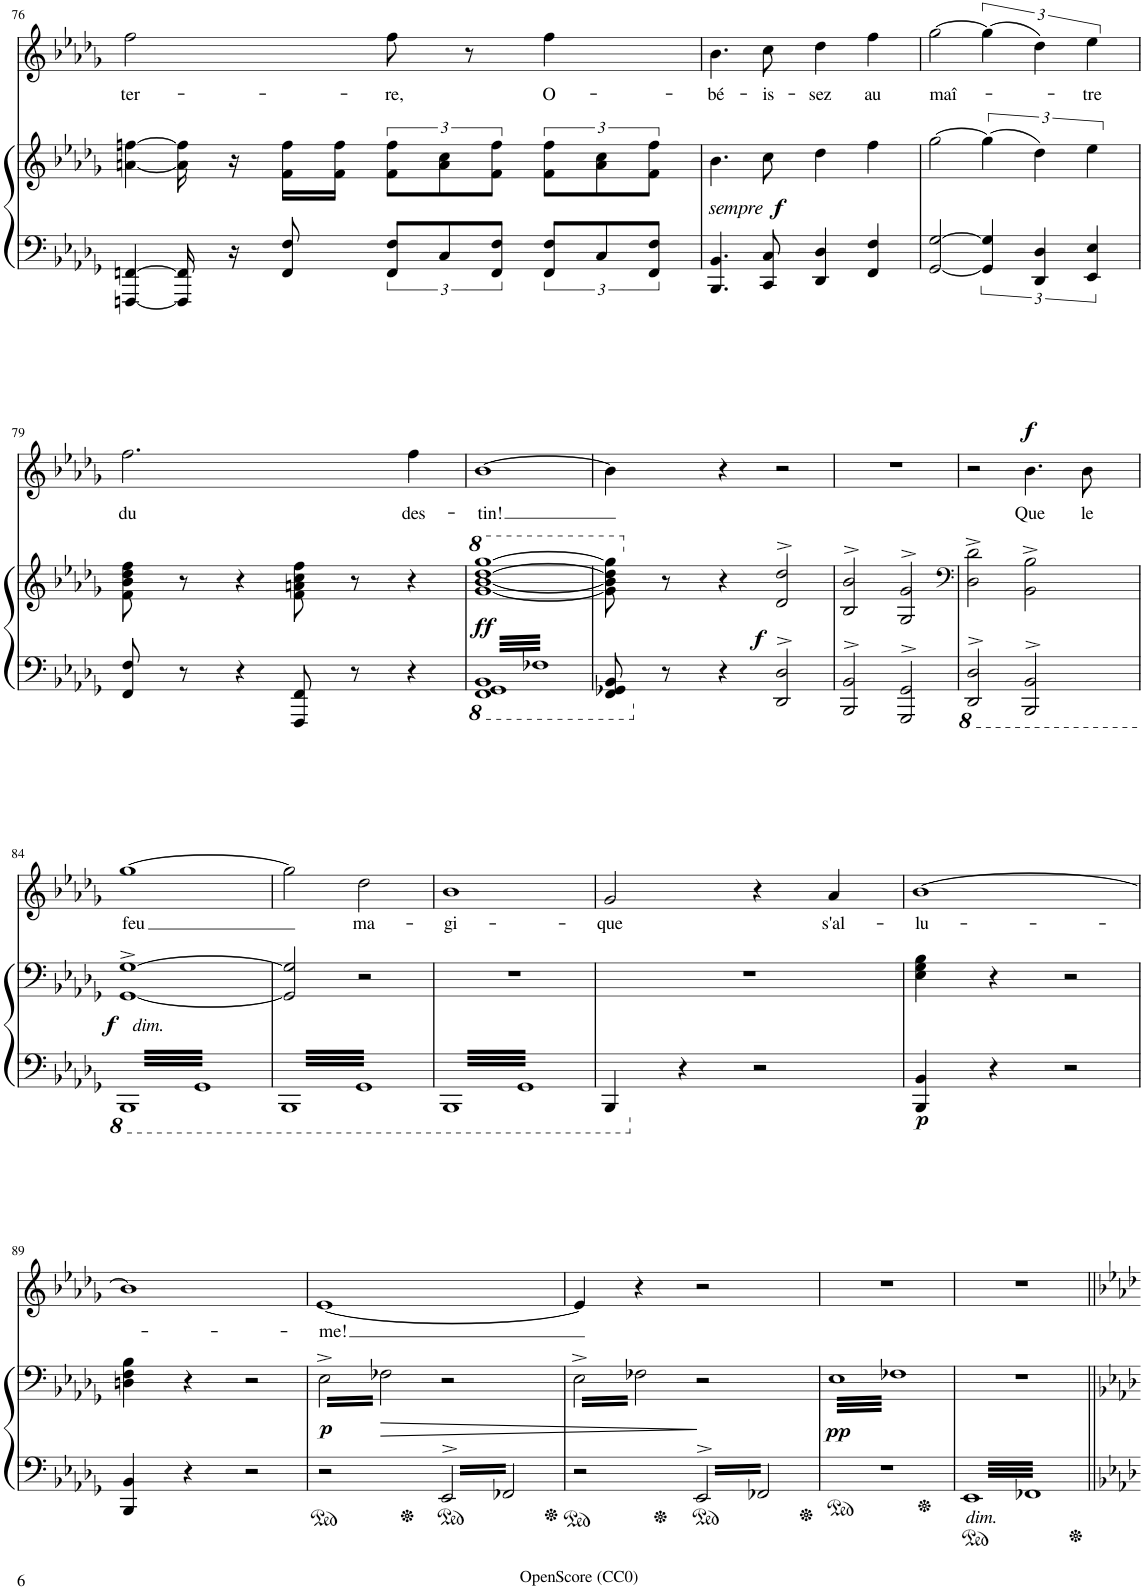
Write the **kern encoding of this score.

**kern	**kern	**dynam	**kern	**text	**dynam
*part2	*part2	*part2	*part1	*part1	*part1
*staff3	*staff2	*staff2/3	*staff1	*staff1	*staff1
*I"Piano	*	*	*I"Voice	*	*
*I'Pno	*	*	*	*	*
!!LO:PB:g=z
*clefF4	*clefG2	*	*clefG2	*	*
*k[b-e-a-d-g-]	*k[b-e-a-d-g-]	*	*k[b-e-a-d-g-]	*	*
*M4/4	*M4/4	*	*M4/4	*	*
=76	=76	=76	=76	=76	=76
!	!	!	!	!LO:LY:b	!
[4FFFn/ [4FFn/	[4an\ [4ffn\	.	2ff\	ter-	.
16FFF/] 16FF/]	16a\] 16ff\]	.	.	.	.
16r	16r	.	.	.	.
8FF/ 8F/	16f\ 16ff\LL	.	.	.	.
.	16f\ 16ff\JJ	.	.	.	.
!	!	!	!	!LO:LY:b	!
12FF/ 12F/L	12f\ 12ff\L	.	8ff\	-re,	.
12C/	12a\ 12cc\	.	.	.	.
.	.	.	8r	.	.
12FF/ 12F/J	12f\ 12ff\J	.	.	.	.
!	!	!	!	!LO:LY:b	!
12FF/ 12F/L	12f\ 12ff\L	.	4ff\	O-	.
12C/	12a\ 12cc\	.	.	.	.
12FF/ 12F/J	12f\ 12ff\J	.	.	.	.
=77	=77	=77	=77	=77	=77
!	!	!LO:DY:b	!	!LO:LY:b	!
!	!	!LO:DY:n=1:b	!	!	!
4.BBB-/ 4.BB-/	4.b-\	other-dynamics f	4.b-\	-bé-	.
!	!	!	!	!LO:LY:b	!
8CC/ 8C/	8cc\	.	8cc\	-is-	.
!	!	!	!	!LO:LY:b	!
4DD-/ 4D-/	4dd-\	.	4dd-\	-sez	.
!	!	!	!	!LO:LY:b	!
4FF/ 4F/	4ff\	.	4ff\	au	.
=78	=78	=78	=78	=78	=78
!	!	!	!	!LO:LY:b	!
[2GG-/ [2G-/	[2gg-\	.	[2gg-\	maî-	.
6GG-/] 6G-/]	(6gg-\]	.	(6gg-\]	.	.
6DD-/ 6D-/	6dd-\)	.	6dd-\)	.	.
!	!	!	!	!LO:LY:b	!
6EE-/ 6E-/	6ee-\	.	6ee-\	-tre	.
!!LO:LB:g=z
=79	=79	=79	=79	=79	=79
!	!	!	!	!LO:LY:b	!
8FF/ 8F/	8f\ 8b-\ 8dd-\ 8ff\	.	2.ff\	du	.
8r	8r	.	.	.	.
4r	4r	.	.	.	.
8FFF/ 8FF/	8f\ 8an\ 8cc\ 8ff\	.	.	.	.
8r	8r	.	.	.	.
!	!	!	!	!LO:LY:b	!
4r	4r	.	4ff\	des-	.
=80	=80	=80	=80	=80	=80
*8ba	*	*	*	*	*
*	*8va	*	*	*	*
!	!	!LO:DY:b	!	!LO:LY:b	!
3.FFF 3.GGG- 3.BBB-	[1gg- [1bb- [1ddd- [1ggg-	ff	[1b-	-tin!	.
3.FF-X	.	.	.	.	.
=81	=81	=81	=81	=81	=81
8FFF/ 8GGG-X/ 8BBB-/	8gg-\] 8bb-\] 8ddd-\] 8ggg-\]	.	4b-\]	.	.
*X8ba	*	*	*	*	*
*	*X8va	*	*	*	*
8r	8r	.	.	.	.
4r	4r	.	4r	.	.
!	!	!LO:DY:b	!	!	!
2DD-/^> 2D-/^>	2d-/^> 2dd-/^>	f	2r	.	.
=82	=82	=82	=82	=82	=82
2BBB-/^> 2BB-/^>	2B-/^> 2b-/^>	.	1r	.	.
2GGG-/^> 2GG-/^>	2G-/^> 2g-/^>	.	.	.	.
=83	=83	=83	=83	=83	=83
*	*clefF4	*	*	*	*
*8ba	*	*	*	*	*
2DDD-/^> 2DD-/^>	2D-\^ 2d-\^	.	2r	.	.
!	!	!	!	!LO:LY:b	!LO:DY:a
2BBBB-/^> 2BBB-/^>	2BB-\^ 2B-\^	.	4.b-\	Que	f
!	!	!	!	!LO:LY:b	!
.	.	.	8b-\	le	.
!!LO:LB:g=z
=84	=84	=84	=84	=84	=84
!	!LO:TX:b:i:t=dim.	!	!	!	!
!	!	!LO:DY:b	!	!LO:LY:b	!
3.BBBB-	[1GG-^> [1G-^>	f	[1gg-	feu	.
3.GGG-	.	.	.	.	.
=85	=85	=85	=85	=85	=85
3.BBBB-	2GG-/] 2G-/]	.	2gg-\]	.	.
!	!	!	!	!LO:LY:b	!
3.GGG-	2r	.	2dd-\	ma-	.
=86	=86	=86	=86	=86	=86
!	!	!	!	!LO:LY:b	!
3.BBBB-	1r	.	1b-	-gi-	.
3.GGG-	.	.	.	.	.
=87	=87	=87	=87	=87	=87
!	!	!	!	!LO:LY:b	!
4BBBB-/	1r	.	2g-/	-que	.
*X8ba	*	*	*	*	*
4r	.	.	.	.	.
2r	.	.	4r	.	.
!	!	!	!	!LO:LY:b	!
.	.	.	4a-/	s'al-	.
=88	=88	=88	=88	=88	=88
!	!	!LO:DY:b=2	!	!LO:LY:b	!
4BBB-/ 4BB-/	4E-\ 4G-\ 4B-\	p	[1b-	-lu-	.
4r	4r	.	.	.	.
2r	2r	.	.	.	.
!!LO:LB:g=z
=89	=89	=89	=89	=89	=89
4BBB-/ 4BB-/	4Dn\ 4F\ 4B-\	.	1b-]	.	.
4r	4r	.	.	.	.
2r	2r	.	.	.	.
=90	=90	=90	=90	=90	=90
!	!	!LO:DY:b	!	!LO:LY:b	!
*	*tremolo	*	*	*	*
2r	32E-^\LLL	p	[1e-	-me!	.
.	32F-X\	.	.	.	.
.	32E-^\	.	.	.	.
.	32F-X\	.	.	.	.
.	32E-^\	.	.	.	.
.	32F-X\	.	.	.	.
.	32E-^\	.	.	.	.
.	32F-X\	.	.	.	.
!	!	!LO:HP:b	!	!	!
.	32E-^\	>	.	.	.
.	32F-X\	.	.	.	.
.	32E-^\	.	.	.	.
.	32F-X\	.	.	.	.
.	32E-^\	.	.	.	.
.	32F-X\	.	.	.	.
.	32E-^\	.	.	.	.
.	32F-X\JJJ	.	.	.	.
6.EE-^>/	2r	.	.	.	.
.	.	.	.	.	.
.	.	.	.	.	.
.	.	.	.	.	.
.	.	.	.	.	.
.	.	.	.	.	.
.	.	.	.	.	.
.	.	.	.	.	.
6.FF-X/	.	.	.	.	.
=91	=91	=91	=91	=91	=91
2r	32E-^\LLL	.	4e-/]	.	.
.	32F-X\	.	.	.	.
.	32E-^\	.	.	.	.
.	32F-X\	.	.	.	.
.	32E-^\	.	.	.	.
.	32F-X\	.	.	.	.
.	32E-^\	.	.	.	.
.	32F-X\	.	.	.	.
.	32E-^\	.	4r	.	.
.	32F-X\	.	.	.	.
.	32E-^\	.	.	.	.
.	32F-X\	.	.	.	.
.	32E-^\	.	.	.	.
.	32F-X\	.	.	.	.
.	32E-^\	.	.	.	.
.	32F-X\JJJ	.	.	.	.
6.EE-^>/	2r	]	2r	.	.
.	.	.	.	.	.
.	.	.	.	.	.
.	.	.	.	.	.
.	.	.	.	.	.
.	.	.	.	.	.
.	.	.	.	.	.
.	.	.	.	.	.
6.FF-X/	.	.	.	.	.
=92	=92	=92	=92	=92	=92
!	!	!LO:DY:b	!	!	!
1r	64E-LLLL	pp	1r	.	.
.	64F-X	.	.	.	.
.	64E-	.	.	.	.
.	64F-X	.	.	.	.
.	64E-	.	.	.	.
.	64F-X	.	.	.	.
.	64E-	.	.	.	.
.	64F-X	.	.	.	.
.	64E-	.	.	.	.
.	64F-X	.	.	.	.
.	64E-	.	.	.	.
.	64F-X	.	.	.	.
.	64E-	.	.	.	.
.	64F-X	.	.	.	.
.	64E-	.	.	.	.
.	64F-X	.	.	.	.
.	64E-	.	.	.	.
.	64F-X	.	.	.	.
.	64E-	.	.	.	.
.	64F-X	.	.	.	.
.	64E-	.	.	.	.
.	64F-X	.	.	.	.
.	64E-	.	.	.	.
.	64F-X	.	.	.	.
.	64E-	.	.	.	.
.	64F-X	.	.	.	.
.	64E-	.	.	.	.
.	64F-X	.	.	.	.
.	64E-	.	.	.	.
.	64F-X	.	.	.	.
.	64E-	.	.	.	.
.	64F-X	.	.	.	.
.	64E-	.	.	.	.
.	64F-X	.	.	.	.
.	64E-	.	.	.	.
.	64F-X	.	.	.	.
.	64E-	.	.	.	.
.	64F-X	.	.	.	.
.	64E-	.	.	.	.
.	64F-X	.	.	.	.
.	64E-	.	.	.	.
.	64F-X	.	.	.	.
.	64E-	.	.	.	.
.	64F-X	.	.	.	.
.	64E-	.	.	.	.
.	64F-X	.	.	.	.
.	64E-	.	.	.	.
.	64F-X	.	.	.	.
.	64E-	.	.	.	.
.	64F-X	.	.	.	.
.	64E-	.	.	.	.
.	64F-X	.	.	.	.
.	64E-	.	.	.	.
.	64F-X	.	.	.	.
.	64E-	.	.	.	.
.	64F-X	.	.	.	.
.	64E-	.	.	.	.
.	64F-X	.	.	.	.
.	64E-	.	.	.	.
.	64F-X	.	.	.	.
.	64E-	.	.	.	.
.	64F-X	.	.	.	.
.	64E-	.	.	.	.
.	64F-XJJJJ	.	.	.	.
*	*Xtremolo	*	*	*	*
=93	=93	=93	=93	=93	=93
!LO:TX:b:i:t=dim.	!	!	!	!	!
3.EE-	1r	.	1r	.	.
.	.	.	.	.	.
.	.	.	.	.	.
.	.	.	.	.	.
.	.	.	.	.	.
.	.	.	.	.	.
.	.	.	.	.	.
.	.	.	.	.	.
.	.	.	.	.	.
.	.	.	.	.	.
.	.	.	.	.	.
.	.	.	.	.	.
.	.	.	.	.	.
.	.	.	.	.	.
.	.	.	.	.	.
.	.	.	.	.	.
.	.	.	.	.	.
.	.	.	.	.	.
.	.	.	.	.	.
.	.	.	.	.	.
.	.	.	.	.	.
.	.	.	.	.	.
.	.	.	.	.	.
.	.	.	.	.	.
.	.	.	.	.	.
.	.	.	.	.	.
.	.	.	.	.	.
.	.	.	.	.	.
.	.	.	.	.	.
.	.	.	.	.	.
.	.	.	.	.	.
.	.	.	.	.	.
3.FF-X	.	.	.	.	.
=||	=||	=||	=||	=||	=||
*-	*-	*-	*-	*-	*-
